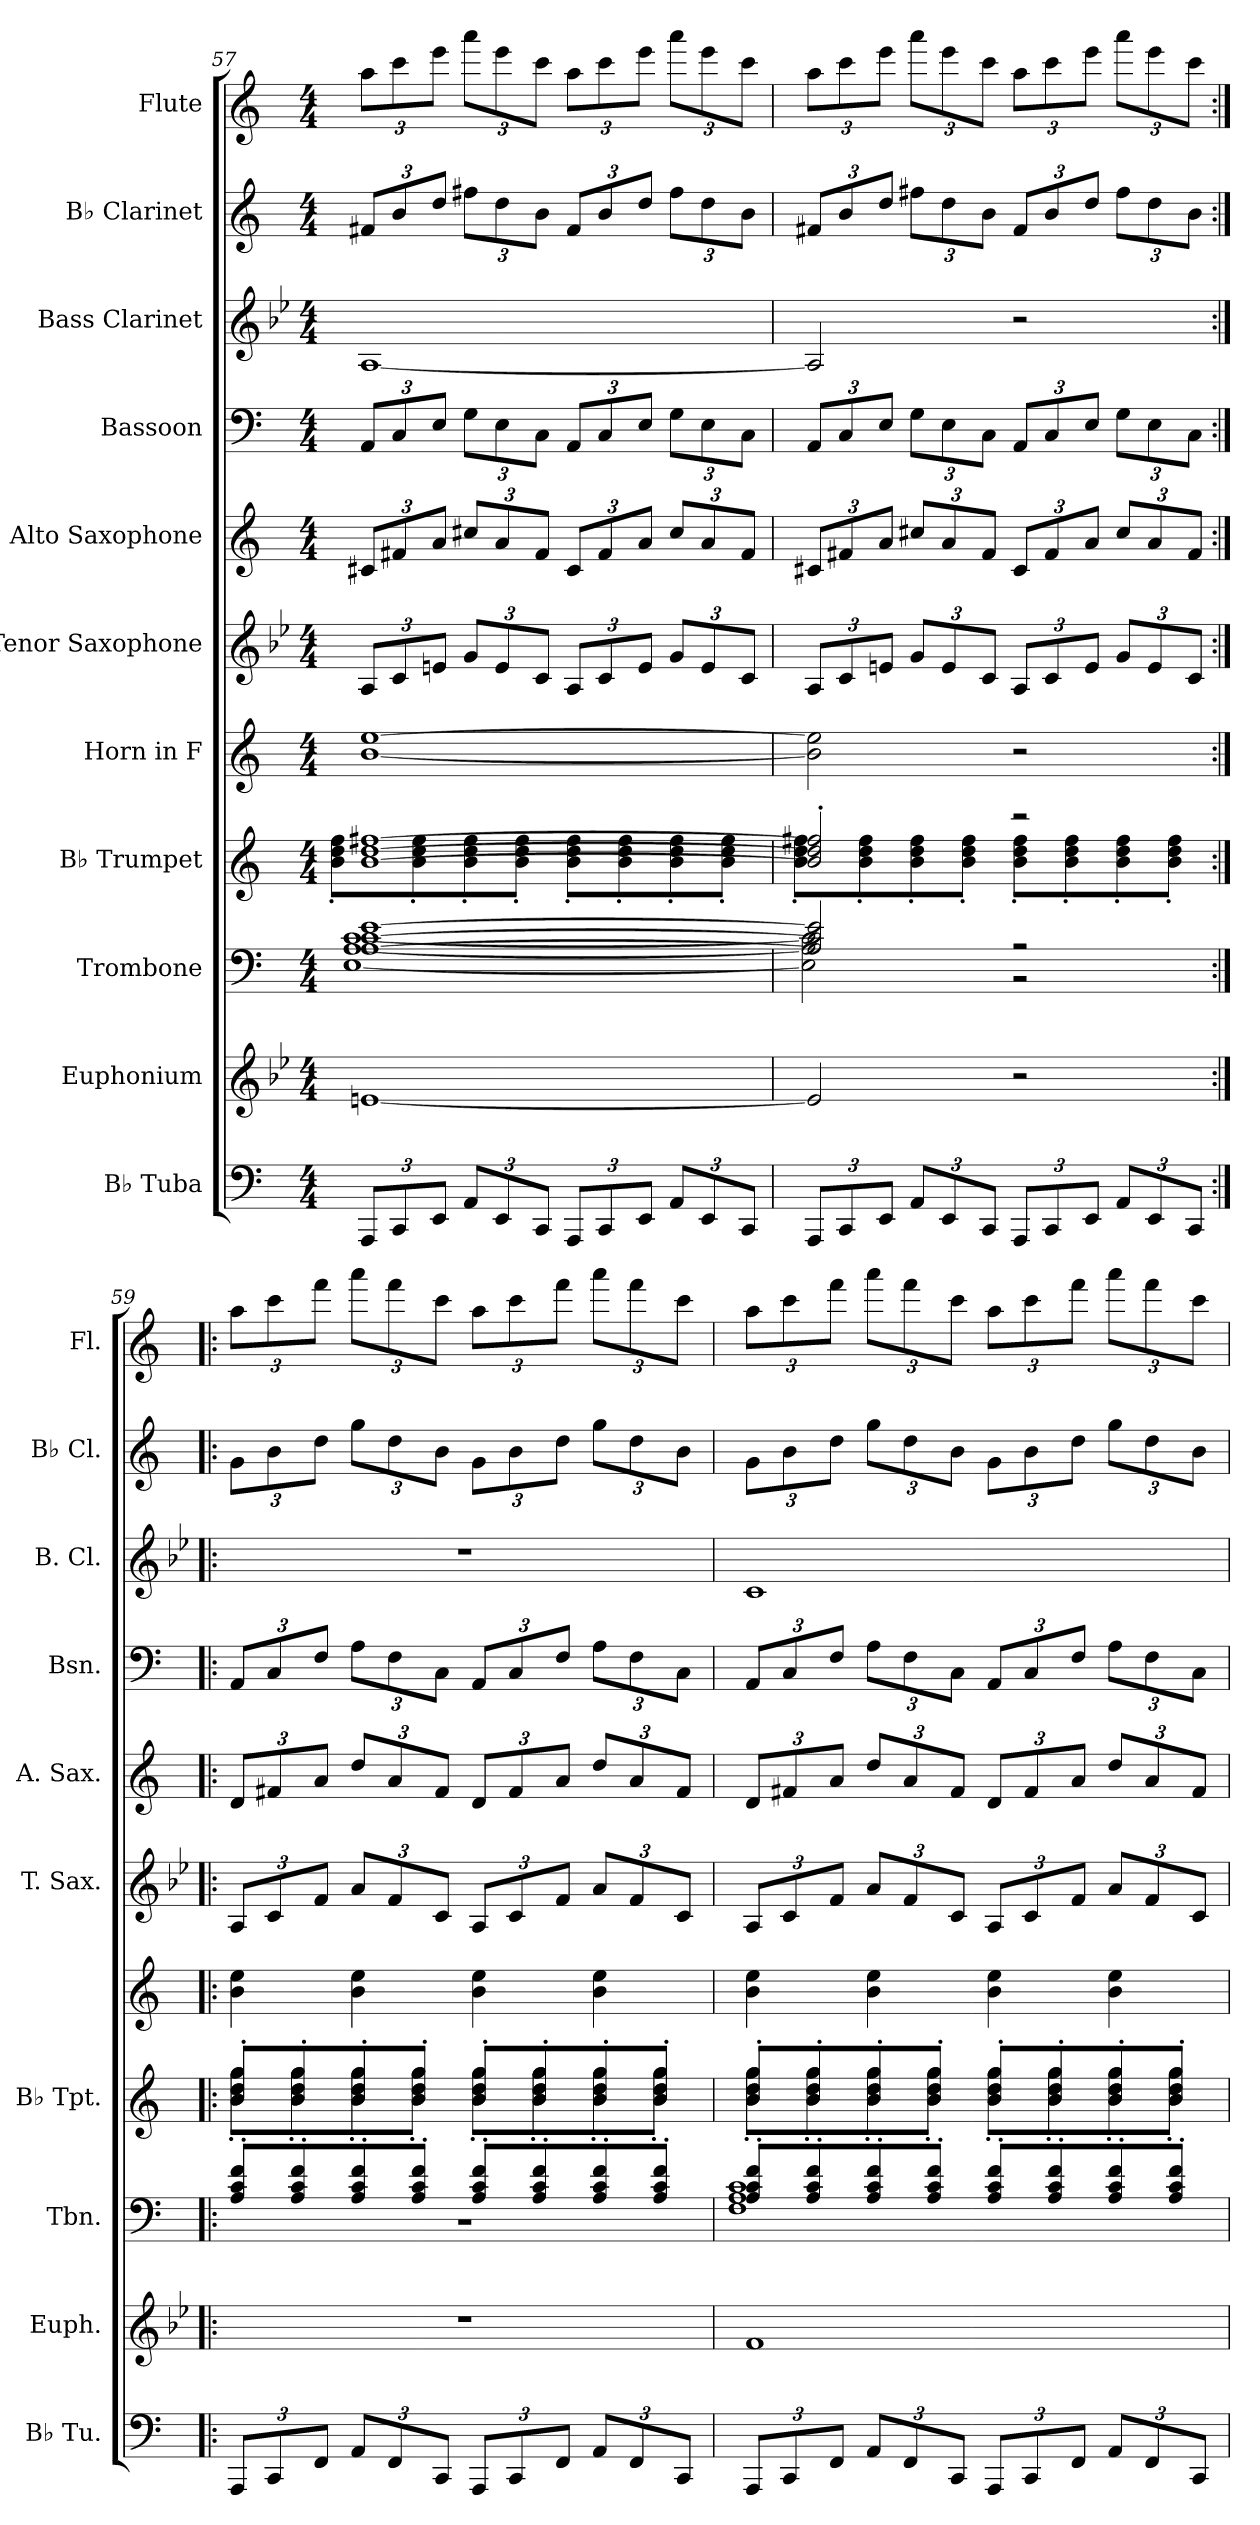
**kern	**kern	**kern	**kern	**kern	**kern	**kern	**kern	**kern	**kern	**kern
*part11	*part10	*part9	*part8	*part7	*part6	*part5	*part4	*part3	*part2	*part1
*staff11	*staff10	*staff9	*staff8	*staff7	*staff6	*staff5	*staff4	*staff3	*staff2	*staff1
*I"B♭ Tuba	*I"Euphonium	*I"Trombone	*I"B♭ Trumpet	*I"Horn in F	*I"Tenor Saxophone	*I"Alto Saxophone	*I"Bassoon	*I"Bass Clarinet	*I"B♭ Clarinet	*I"Flute
*I'B♭ Tu.	*I'Euph.	*I'Tbn.	*I'B♭ Tpt.	*	*I'T. Sax.	*I'A. Sax.	*I'Bsn.	*I'B. Cl.	*I'B♭ Cl.	*I'Fl.
*clefF4	*clefG2	*clefF4	*clefG2	*clefG2	*clefG2	*clefG2	*clefF4	*clefG2	*clefG2	*clefG2
*	*ITrd8c14	*	*ITrd1c2	*ITrd4c7	*ITrd8c14	*ITrd5c9	*	*ITrd8c14	*ITrd1c2	*
*k[]	*k[b-e-]	*k[]	*k[b-e-]	*k[b-]	*k[b-e-]	*k[b-e-a-]	*k[]	*k[b-e-]	*k[b-e-]	*k[]
*M4/4	*M4/4	*M4/4	*M4/4	*M4/4	*M4/4	*M4/4	*M4/4	*M4/4	*M4/4	*M4/4
*Xbrackettup	*	*	*	*	*Xbrackettup	*Xbrackettup	*Xbrackettup	*	*Xbrackettup	*Xbrackettup
=57	=57	=57	=57	=57	=57	=57	=57	=57	=57	=57
*	*	*^	*^	*	*	*	*	*	*	*
12AAA/L	[1En	[1A [1c [1e	[1E [1A [1c	[1a [1cc [1een	8a\' 8cc\' 8ee\'L	[1e [1a	12AA/L	12En/L	12AA/L	[1AA	12en/L	12aa\L
12CC/	.	.	.	.	.	.	12C/	12An/	12C/	.	12a/	12ccc\
.	.	.	.	.	8a\' 8cc\' 8ee\'	.	.	.	.	.	.	.
12EE/J	.	.	.	.	.	.	12En/J	12c/J	12E/J	.	12cc/J	12eee\J
12AA/L	.	.	.	.	8a\' 8cc\' 8ee\'	.	12G/L	12en/L	12G\L	.	12een\L	12aaa\L
12EE/	.	.	.	.	.	.	12E/	12c/	12E\	.	12cc\	12eee\
.	.	.	.	.	8a\' 8cc\' 8ee\'J	.	.	.	.	.	.	.
12CC/J	.	.	.	.	.	.	12C/J	12A/J	12C\J	.	12a\J	12ccc\J
12AAA/L	.	.	.	.	8a\' 8cc\' 8ee\'L	.	12AA/L	12E/L	12AA/L	.	12e/L	12aa\L
12CC/	.	.	.	.	.	.	12C/	12A/	12C/	.	12a/	12ccc\
.	.	.	.	.	8a\' 8cc\' 8ee\'	.	.	.	.	.	.	.
12EE/J	.	.	.	.	.	.	12E/J	12c/J	12E/J	.	12cc/J	12eee\J
12AA/L	.	.	.	.	8a\' 8cc\' 8ee\'	.	12G/L	12e/L	12G\L	.	12ee\L	12aaa\L
12EE/	.	.	.	.	.	.	12E/	12c/	12E\	.	12cc\	12eee\
.	.	.	.	.	8a\' 8cc\' 8ee\'J	.	.	.	.	.	.	.
12CC/J	.	.	.	.	.	.	12C/J	12A/J	12C\J	.	12a\J	12ccc\J
!!LO:PB:g=z
=58	=58	=58	=58	=58	=58	=58	=58	=58	=58	=58	=58	=58
12AAA/L	2E/]	2A/] 2c/] 2e/]	2E\] 2A\] 2c\]	2a/]' 2cc/]' 2ee/]'	8a\' 8cc\' 8een\'L	2e\] 2a\]	12AA/L	12En/L	12AA/L	2AA/]	12en/L	12aa\L
12CC/	.	.	.	.	.	.	12C/	12An/	12C/	.	12a/	12ccc\
.	.	.	.	.	8a\' 8cc\' 8ee\'	.	.	.	.	.	.	.
12EE/J	.	.	.	.	.	.	12En/J	12c/J	12E/J	.	12cc/J	12eee\J
12AA/L	.	.	.	.	8a\' 8cc\' 8ee\'	.	12G/L	12en/L	12G\L	.	12een\L	12aaa\L
12EE/	.	.	.	.	.	.	12E/	12c/	12E\	.	12cc\	12eee\
.	.	.	.	.	8a\' 8cc\' 8ee\'J	.	.	.	.	.	.	.
12CC/J	.	.	.	.	.	.	12C/J	12A/J	12C\J	.	12a\J	12ccc\J
12AAA/L	2r	2r	2r	2r	8a\' 8cc\' 8ee\'L	2r	12AA/L	12E/L	12AA/L	2r	12e/L	12aa\L
12CC/	.	.	.	.	.	.	12C/	12A/	12C/	.	12a/	12ccc\
.	.	.	.	.	8a\' 8cc\' 8ee\'	.	.	.	.	.	.	.
12EE/J	.	.	.	.	.	.	12E/J	12c/J	12E/J	.	12cc/J	12eee\J
12AA/L	.	.	.	.	8a\' 8cc\' 8ee\'	.	12G/L	12e/L	12G\L	.	12ee\L	12aaa\L
12EE/	.	.	.	.	.	.	12E/	12c/	12E\	.	12cc\	12eee\
.	.	.	.	.	8a\' 8cc\' 8ee\'J	.	.	.	.	.	.	.
12CC/J	.	.	.	.	.	.	12C/J	12A/J	12C\J	.	12a\J	12ccc\J
=59:|!|:	=59:|!|:	=59:|!|:	=59:|!|:	=59:|!|:	=59:|!|:	=59:|!|:	=59:|!|:	=59:|!|:	=59:|!|:	=59:|!|:	=59:|!|:	=59:|!|:
12AAA/L	1r	8A/' 8c/' 8f/'L	1r	8a/' 8cc/' 8ff/'L	8a\' 8cc\' 8ff\'L	4e\ 4a\	12AA/L	12F/L	12AA/L	1r	12f\L	12aa\L
12CC/	.	.	.	.	.	.	12C/	12An/	12C/	.	12a\	12ccc\
.	.	8A/' 8c/' 8f/'	.	8a/' 8cc/' 8ff/'	8a\' 8cc\' 8ff\'	.	.	.	.	.	.	.
12FF/J	.	.	.	.	.	.	12F/J	12c/J	12F/J	.	12cc\J	12fff\J
12AA/L	.	8A/' 8c/' 8f/'	.	8a/' 8cc/' 8ff/'	8a\' 8cc\' 8ff\'	4e\ 4a\	12A/L	12f/L	12A\L	.	12ff\L	12aaa\L
12FF/	.	.	.	.	.	.	12F/	12c/	12F\	.	12cc\	12fff\
.	.	8A/' 8c/' 8f/'J	.	8a/' 8cc/' 8ff/'J	8a\' 8cc\' 8ff\'J	.	.	.	.	.	.	.
12CC/J	.	.	.	.	.	.	12C/J	12A/J	12C\J	.	12a\J	12ccc\J
12AAA/L	.	8A/' 8c/' 8f/'L	.	8a/' 8cc/' 8ff/'L	8a\' 8cc\' 8ff\'L	4e\ 4a\	12AA/L	12F/L	12AA/L	.	12f\L	12aa\L
12CC/	.	.	.	.	.	.	12C/	12A/	12C/	.	12a\	12ccc\
.	.	8A/' 8c/' 8f/'	.	8a/' 8cc/' 8ff/'	8a\' 8cc\' 8ff\'	.	.	.	.	.	.	.
12FF/J	.	.	.	.	.	.	12F/J	12c/J	12F/J	.	12cc\J	12fff\J
12AA/L	.	8A/' 8c/' 8f/'	.	8a/' 8cc/' 8ff/'	8a\' 8cc\' 8ff\'	4e\ 4a\	12A/L	12f/L	12A\L	.	12ff\L	12aaa\L
12FF/	.	.	.	.	.	.	12F/	12c/	12F\	.	12cc\	12fff\
.	.	8A/' 8c/' 8f/'J	.	8a/' 8cc/' 8ff/'J	8a\' 8cc\' 8ff\'J	.	.	.	.	.	.	.
12CC/J	.	.	.	.	.	.	12C/J	12A/J	12C\J	.	12a\J	12ccc\J
!!LO:PB:g=z
=60	=60	=60	=60	=60	=60	=60	=60	=60	=60	=60	=60	=60
12AAA/L	1F	8A/' 8c/' 8f/'L	1F 1A 1c	8a/' 8cc/' 8ff/'L	8a\' 8cc\' 8ff\'L	4e\ 4a\	12AA/L	12F/L	12AA/L	1C	12f\L	12aa\L
12CC/	.	.	.	.	.	.	12C/	12An/	12C/	.	12a\	12ccc\
.	.	8A/' 8c/' 8f/'	.	8a/' 8cc/' 8ff/'	8a\' 8cc\' 8ff\'	.	.	.	.	.	.	.
12FF/J	.	.	.	.	.	.	12F/J	12c/J	12F/J	.	12cc\J	12fff\J
12AA/L	.	8A/' 8c/' 8f/'	.	8a/' 8cc/' 8ff/'	8a\' 8cc\' 8ff\'	4e\ 4a\	12A/L	12f/L	12A\L	.	12ff\L	12aaa\L
12FF/	.	.	.	.	.	.	12F/	12c/	12F\	.	12cc\	12fff\
.	.	8A/' 8c/' 8f/'J	.	8a/' 8cc/' 8ff/'J	8a\' 8cc\' 8ff\'J	.	.	.	.	.	.	.
12CC/J	.	.	.	.	.	.	12C/J	12A/J	12C\J	.	12a\J	12ccc\J
12AAA/L	.	8A/' 8c/' 8f/'L	.	8a/' 8cc/' 8ff/'L	8a\' 8cc\' 8ff\'L	4e\ 4a\	12AA/L	12F/L	12AA/L	.	12f\L	12aa\L
12CC/	.	.	.	.	.	.	12C/	12A/	12C/	.	12a\	12ccc\
.	.	8A/' 8c/' 8f/'	.	8a/' 8cc/' 8ff/'	8a\' 8cc\' 8ff\'	.	.	.	.	.	.	.
12FF/J	.	.	.	.	.	.	12F/J	12c/J	12F/J	.	12cc\J	12fff\J
12AA/L	.	8A/' 8c/' 8f/'	.	8a/' 8cc/' 8ff/'	8a\' 8cc\' 8ff\'	4e\ 4a\	12A/L	12f/L	12A\L	.	12ff\L	12aaa\L
12FF/	.	.	.	.	.	.	12F/	12c/	12F\	.	12cc\	12fff\
.	.	8A/' 8c/' 8f/'J	.	8a/' 8cc/' 8ff/'J	8a\' 8cc\' 8ff\'J	.	.	.	.	.	.	.
12CC/J	.	.	.	.	.	.	12C/J	12A/J	12C\J	.	12a\J	12ccc\J
*	*	*v	*v	*	*	*	*	*	*	*	*	*
*	*	*	*v	*v	*	*	*	*	*	*	*
=	=	=	=	=	=	=	=	=	=	=
*-	*-	*-	*-	*-	*-	*-	*-	*-	*-	*-
